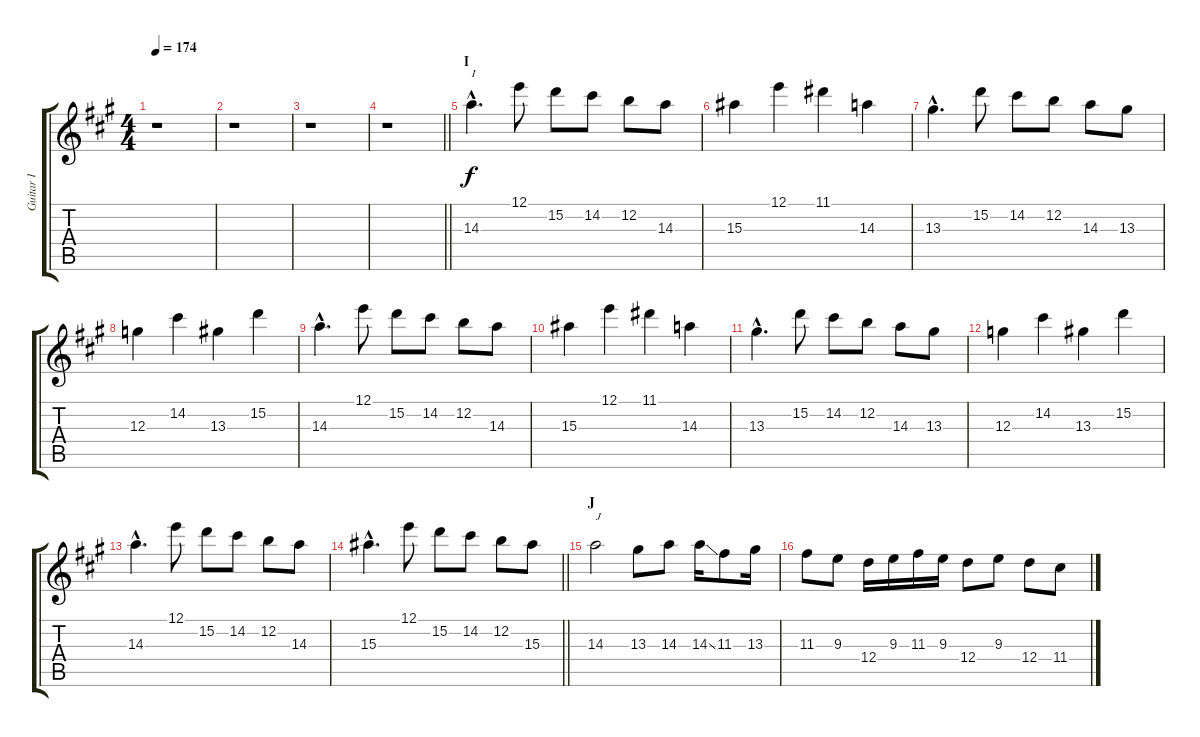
\track ("Guitar I" "Guitar I") {instrument overdrivenguitar}
\staff {score tabs}
\tuning (E4 B3 G3 D3 A2 E2) {hide}
\ts (4 4)
\tempo 174
\clef g2
\ks a
r.1{dy f} |
r.1 |
r.1 |
\barLineRight lightlight
r.1 |
\section ("" "I")
14.3{hac}.4{d txt "I"} 12.1.8 15.2.8 14.2.8 12.2.8 14.3.8 |
15.3.4 12.1.4 11.1.4 14.3.4 |
13.3{hac}.4{d} 15.2.8 14.2.8 12.2.8 14.3.8 13.3.8 |
12.3.4 14.2.4 13.3.4 15.2.4 |
14.3{hac}.4{d} 12.1.8 15.2.8 14.2.8 12.2.8 14.3.8 |
15.3.4 12.1.4 11.1.4 14.3.4 |
13.3{hac}.4{d} 15.2.8 14.2.8 12.2.8 14.3.8 13.3.8 |
12.3.4 14.2.4 13.3.4 15.2.4 |
14.3{hac}.4{d} 12.1.8 15.2.8 14.2.8 12.2.8 14.3.8 |
\barLineRight lightlight
15.3{hac}.4{d} 12.1.8 15.2.8 14.2.8 12.2.8 15.3.8 |
\section ("" "J")
14.3.2{txt "J"} 13.3.8 14.3.8 14.3{ss}.16 11.3.8 13.3.16 |
11.3.8 9.3.8 12.4.16 9.3.16 11.3.16 9.3.16 12.4.8 9.3.8 12.4.8 11.4.8
